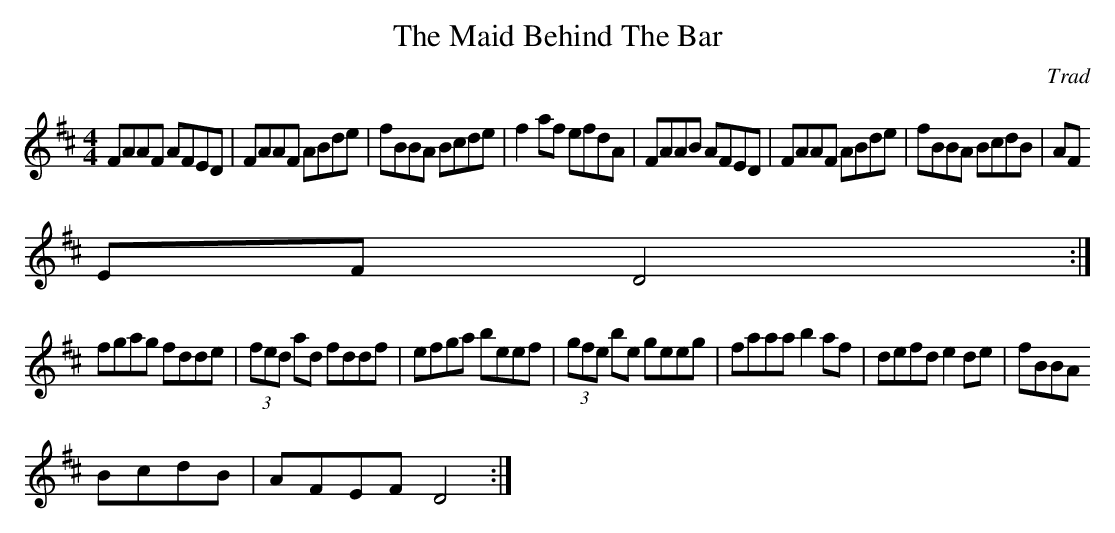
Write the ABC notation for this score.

X:1
T:The Maid Behind The Bar
M:4/4
L:1/8
C:Trad
K:D
FAAF AFED|FAAF ABde|fBBA Bcde|f2af efdA|FAAB AFED|FAAF ABde|fBBA BcdB|AF
EF D4 :|
fgag fdde|(3fed ad fddf|efga beef|(3gfe be geeg|faaa b2af|defd e2de|fBBA
 BcdB|AFEF D4 :|
